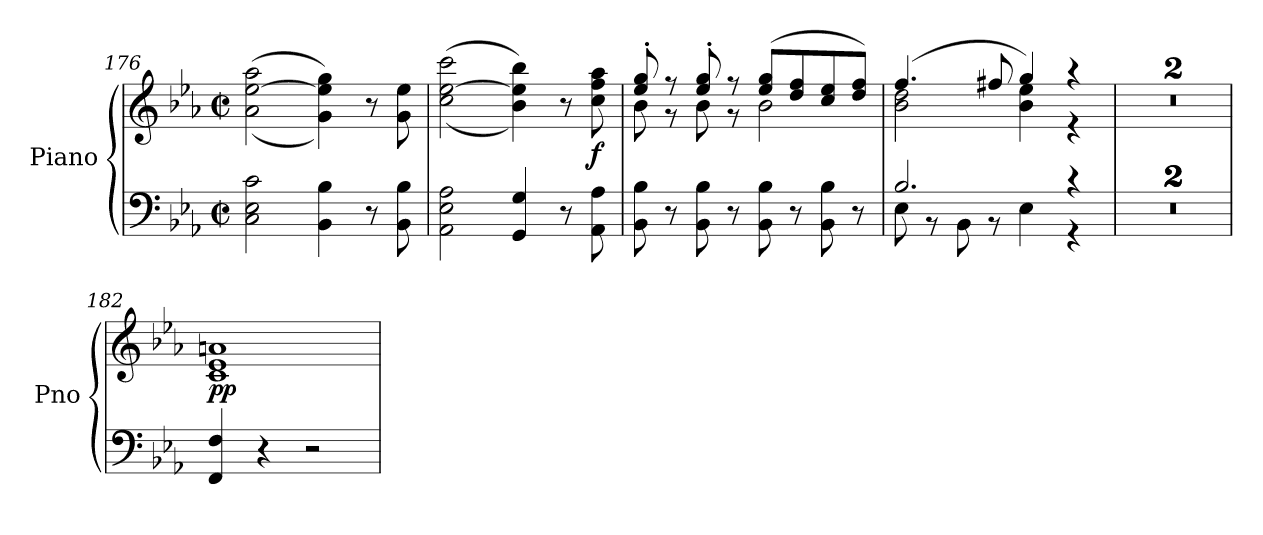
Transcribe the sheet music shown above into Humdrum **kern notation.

**kern	**kern	**dynam
*part1	*part1	*part1
*staff2	*staff1	*staff1/2
*I"Piano	*	*
*I'Pno	*	*
*clefF4	*clefG2	*
*k[b-e-a-]	*k[b-e-a-]	*
*M2/2	*M2/2	*
*met(c|)	*met(c|)	*
=176	=176	=176
2C\ 2E-\ 2c\	(>(<2a-\ [2ee-\ 2aa-\	.
4BB-\ 4B-\	4g\ 4ee-\] 4gg\))	.
8r	8r	.
8BB-\ 8B-\	8g\ 8ee-\	.
=177	=177	=177
2AA-\ 2E-\ 2A-\	(>(<2cc\ [2ee-\ 2ccc\	.
4GG/ 4G/	4b-\ 4ee-\] 4bb-\))	.
8r	8r	.
!	!	!LO:DY:b
8AA-\ 8A-\	8cc\ 8ff\ 8aa-\	f
!!LO:LB:g=z
=178	=178	=178
*	*^	*
8BB-\ 8B-\	8ee-/' 8gg/'	8b-\	.
8r	8r	8r	.
8BB-\ 8B-\	8ee-/' 8gg/'	8b-\	.
8r	8r	8r	.
8BB-\ 8B-\	(>8ee-/ 8gg/L	2b-\	.
8r	8dd/ 8ff/	.	.
8BB-\ 8B-\	8cc/ 8ee-/	.	.
8r	8dd/ 8ff/J)	.	.
=179	=179	=179	=179
*^	*	*	*
2.B-/	8E-\	(>4.ff/	2b-\ 2dd\	.
.	8r	.	.	.
.	8BB-\	.	.	.
.	8r	8ff#X/	.	.
.	4E-\	4gg/)	4b-\ 4ee-\	.
4r	4r	4r	4r	.
*	*	*v	*v	*
!!LO:PB:g=z
=180	=180	=180	=180
1r	1r	1r	.
*v	*v	*	*
=181	=181	=181
1r	1r	.
=182	=182	=182
*	*^	*
!	!	!	!LO:DY:b
4FF/ 4F/	1an	1c 1e-	pp
4r	.	.	.
2r	.	.	.
*	*v	*v	*
=	=	=
*-	*-	*-
